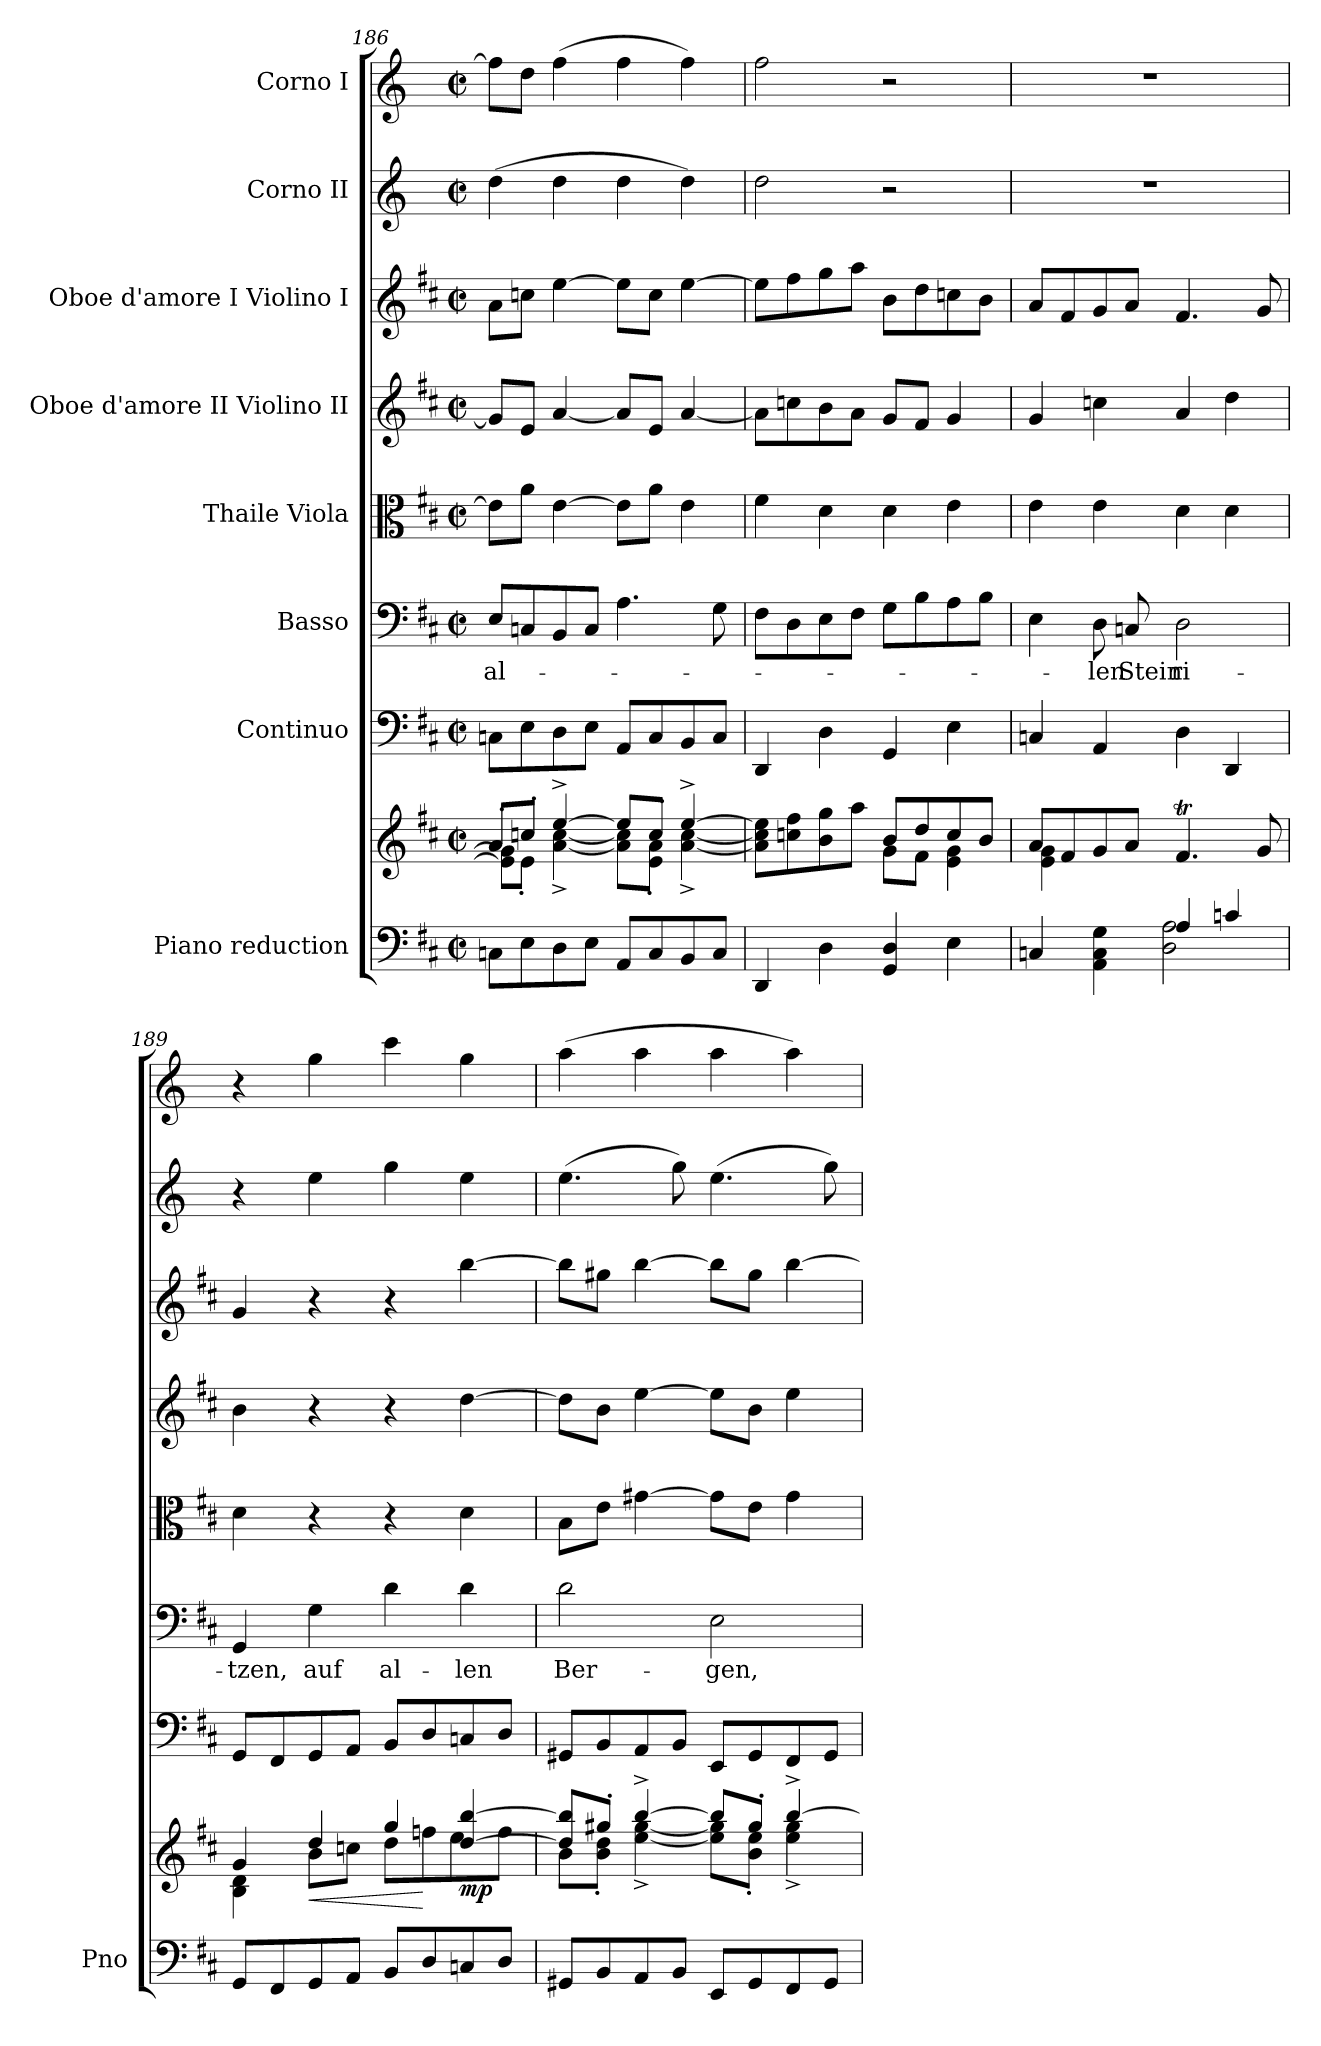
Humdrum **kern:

**kern	**kern	**dynam	**kern	**kern	**text	**kern	**kern	**kern	**kern	**kern
*part8	*part8	*part8	*part7	*part6	*part6	*part5	*part4	*part3	*part2	*part1
*staff9	*staff8	*staff8/9	*staff7	*staff6	*staff6	*staff5	*staff4	*staff3	*staff2	*staff1
*I"Piano reduction	*	*	*I"Continuo	*I"Basso	*	*I"Thaile Viola	*I"Oboe d'amore II Violino II	*I"Oboe d'amore I Violino I	*I"Corno II	*I"Corno I
*I'Pno	*	*	*	*	*	*	*	*	*	*
*clefF4	*clefG2	*	*clefF4	*clefF4	*	*clefC3	*clefG2	*clefG2	*clefG2	*clefG2
*	*	*	*	*	*	*	*	*	*ITrd3c5	*ITrd3c5
*k[f#c#]	*k[f#c#]	*	*k[f#c#]	*k[f#c#]	*	*k[f#c#]	*k[f#c#]	*k[f#c#]	*k[f#]	*k[f#]
*M2/2	*M2/2	*	*M2/2	*M2/2	*	*M2/2	*M2/2	*M2/2	*M2/2	*M2/2
*met(c|)	*met(c|)	*	*met(c|)	*met(c|)	*	*met(c|)	*met(c|)	*met(c|)	*met(c|)	*met(c|)
=186	=186	=186	=186	=186	=186	=186	=186	=186	=186	=186
*	*^	*	*	*	*	*	*	*	*	*
!	!	!	!	!	!	!LO:LY:b	!	!	!	!	!
8Cn\L	8a'/L	8e\] 8g\]L	.	8Cn\L	8E/L	al-	8e\L]	8g/L]	8a\L	(>4a\	8cc\L]
8E\	8ccn'/J	8e'\J	.	8E\	8Cn/	.	8a\J	8e/J	8ccn\J	.	8a\J
8D\	[4ee^/	[4a\^ [4cc\^	.	8D\	8BB/	.	[4e\	[4a/	[4ee\	4a\	(>4cc\
8E\J	.	.	.	8E\J	8C/J	.	.	.	.	.	.
8AA/L	8ee/L]	8a\] 8cc\]L	.	8AA/L	4.A\	.	8e\L]	8a/L]	8ee\L]	4a\	4cc\
8C/	8cc'/J	8e\' 8a\'J	.	8C/	.	.	8a\J	8e/J	8cc\J	.	.
8BB/	[4ee^/	[4a\^ [4cc\^	.	8BB/	.	.	4e\	[4a/	[4ee\	4a\)	4cc\)
8C/J	.	.	.	8C/J	8G\	.	.	.	.	.	.
=187	=187	=187	=187	=187	=187	=187	=187	=187	=187	=187	=187
4DD/	2ryy	8a\] 8cc\] 8ee\]L	.	4DD/	8F#\L	.	4f#\	8a\L]	8ee\L]	2a\	2cc\
.	.	8ccn\ 8ff#\	.	.	8D\	.	.	8ccn\	8ff#\	.	.
4D\	.	8b\ 8gg\	.	4D\	8E\	.	4d\	8b\	8gg\	.	.
.	.	8aa\J	.	.	8F#\J	.	.	8a\J	8aa\J	.	.
4GG/ 4D/	8b/L	8g\L	.	4GG/	8G\L	.	4d\	8g/L	8b\L	2r	2r
.	8dd/	8f#\J	.	.	8B\	.	.	8f#/J	8dd\	.	.
4E\	8cc/	4e\ 4g\	.	4E\	8A\	.	4e\	4g/	8ccn\	.	.
.	8b/J	.	.	.	8B\J	.	.	.	8b\J	.	.
=188	=188	=188	=188	=188	=188	=188	=188	=188	=188	=188	=188
*^	*	*	*	*	*	*	*	*	*	*	*
4Cn/	2ryy	8a/L	4e\ 4g\	.	4Cn/	4E\	.	4e\	4g/	8a/L	1r	1r
.	.	8f#/	.	.	.	.	.	.	.	8f#/	.	.
!	!	!	!	!	!	!	!LO:LY:b	!	!	!	!	!
4AA\ 4C\ 4G\	.	8g/	4ryy	.	4AA/	8D\	len	4e\	4ccn\	8g/	.	.
!	!	!	!	!	!	!	!LO:LY:b	!	!	!	!	!
.	.	8a/J	.	.	.	8Cn/	Stein-	.	.	8a/J	.	.
!	!	!	!	!	!	!	!LO:LY:b	!	!	!	!	!
4A/	2D\ 2A\	4.f#t/	2ryy	.	4D\	2D\	-ri-	4d\	4a/	4.f#/	.	.
4cn/	.	.	.	.	4DD/	.	.	4d\	4dd\	.	.	.
.	.	8g/	.	.	.	.	.	.	.	8g/	.	.
*v	*v	*	*	*	*	*	*	*	*	*	*	*
!!LO:PB:g=z
=189	=189	=189	=189	=189	=189	=189	=189	=189	=189	=189	=189
!	!	!	!	!	!	!LO:LY:b	!	!	!	!	!
8GG/L	4g/	4B\ 4d\	.	8GG/L	4GG/	-tzen,	4d\	4b\	4g/	4r	4r
8FF#/	.	.	.	8FF#/	.	.	.	.	.	.	.
!	!	!	!LO:HP:b	!	!	!LO:LY:b	!	!	!	!	!
8GG/	4dd/	8b\L	<	8GG/	4G\	auf	4r	4r	4r	4b\	4dd\
8AA/J	.	8ccn\J	.	8AA/J	.	.	.	.	.	.	.
!	!	!	!	!	!	!LO:LY:b	!	!	!	!	!
8BB/L	4gg/	8dd\L	.	8BB/L	4d\	al-	4r	4r	4r	4dd\	4gg\
8D/	.	8ffn\	[	8D/	.	.	.	.	.	.	.
!	!	!	!LO:DY:b	!	!	!LO:LY:b	!	!	!	!	!
8Cn/	[4dd/ [4bb/	8ee\	mp	8Cn/	4d\	-len	4d\	[4dd\	[4bb\	4b\	4dd\
8D/J	.	8ff\J	.	8D/J	.	.	.	.	.	.	.
=190	=190	=190	=190	=190	=190	=190	=190	=190	=190	=190	=190
!	!	!	!	!	!	!LO:LY:b	!	!	!	!	!
8GG#X/L	8dd/] 8bb/]L	8b\L	.	8GG#X/L	2d\	Ber-	8B\L	8dd\L]	8bb\L]	(>4.b\	(>4ee\
8BB/	8gg#X'/J	8b\' 8dd\'J	.	8BB/	.	.	8e\J	8b\J	8gg#X\J	.	.
8AA/	[4bb^/	[4ee\^ [4gg#\^	.	8AA/	.	.	[4g#X\	[4ee\	[4bb\	.	4ee\
8BB/J	.	.	.	8BB/J	.	.	.	.	.	8dd\)	.
!	!	!	!	!	!	!LO:LY:b	!	!	!	!	!
8EE/L	8bb/L]	8ee\] 8gg#\]L	.	8EE/L	2E\	-gen,	8g#\L]	8ee\L]	8bb\L]	(>4.b\	4ee\
8GG#/	8gg#'/J	8b\' 8ee\'J	.	8GG#/	.	.	8e\J	8b\J	8gg#\J	.	.
8FF#/	[4bb^/	4ee\^ 4gg#\^	.	8FF#/	.	.	4g#\	4ee\	[4bb\	.	4ee\)
8GG#/J	.	.	.	8GG#/J	.	.	.	.	.	8dd\)	.
*	*v	*v	*	*	*	*	*	*	*	*	*
=	=	=	=	=	=	=	=	=	=	=
*-	*-	*-	*-	*-	*-	*-	*-	*-	*-	*-
